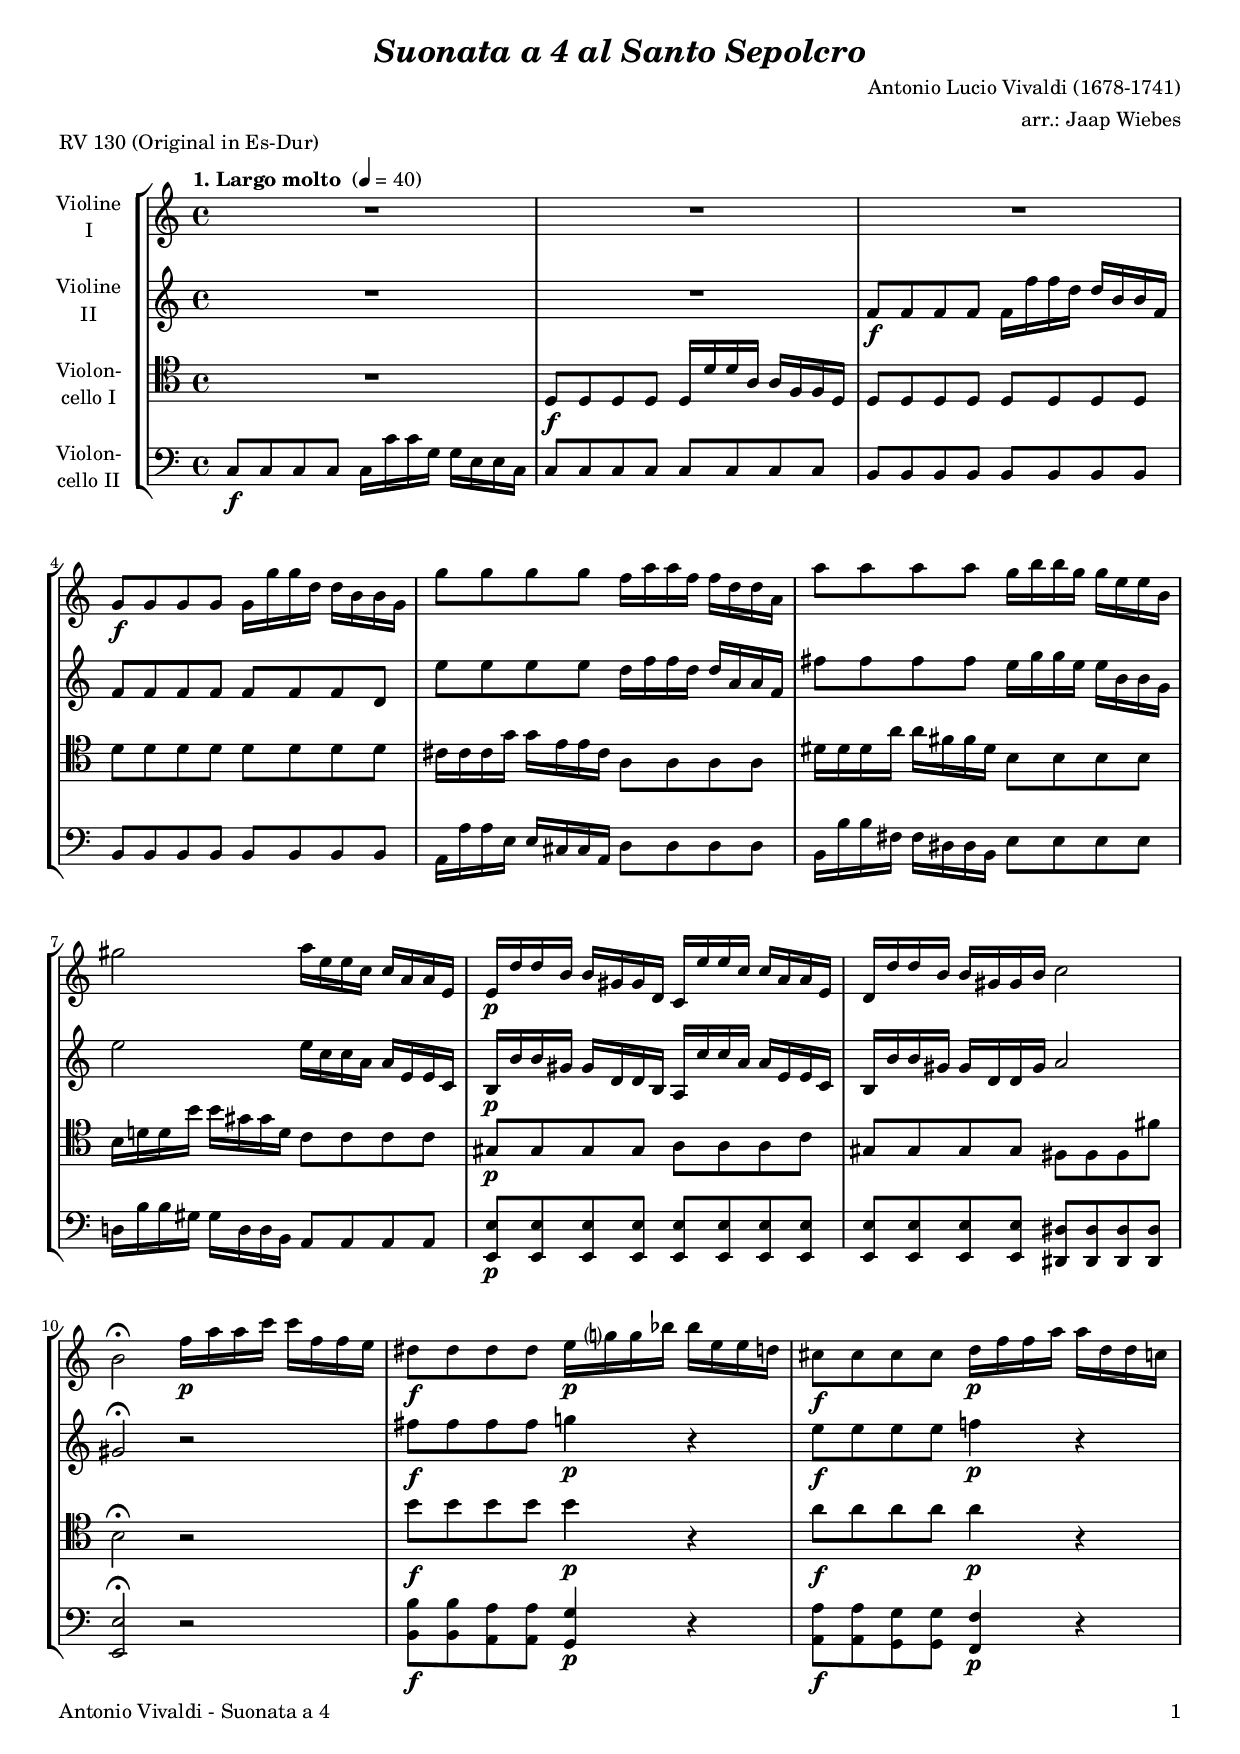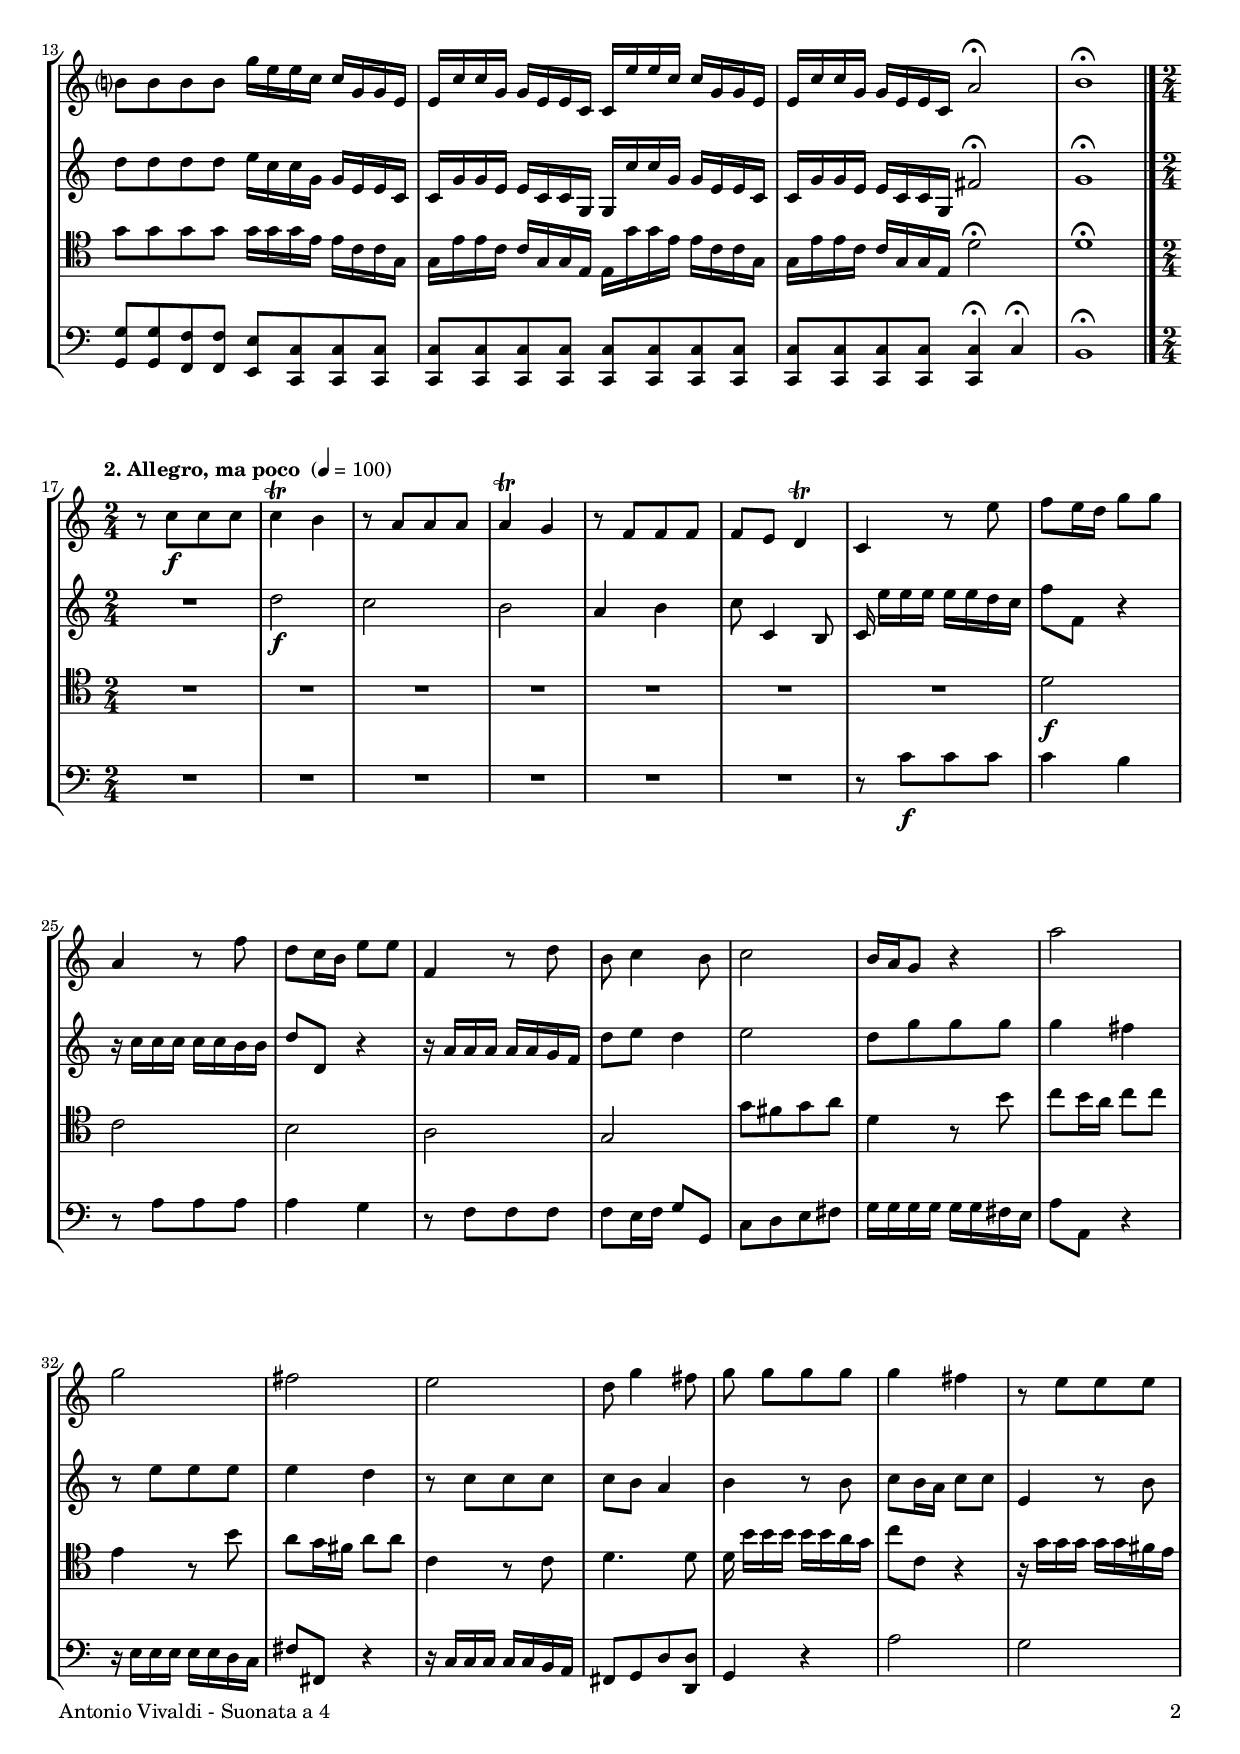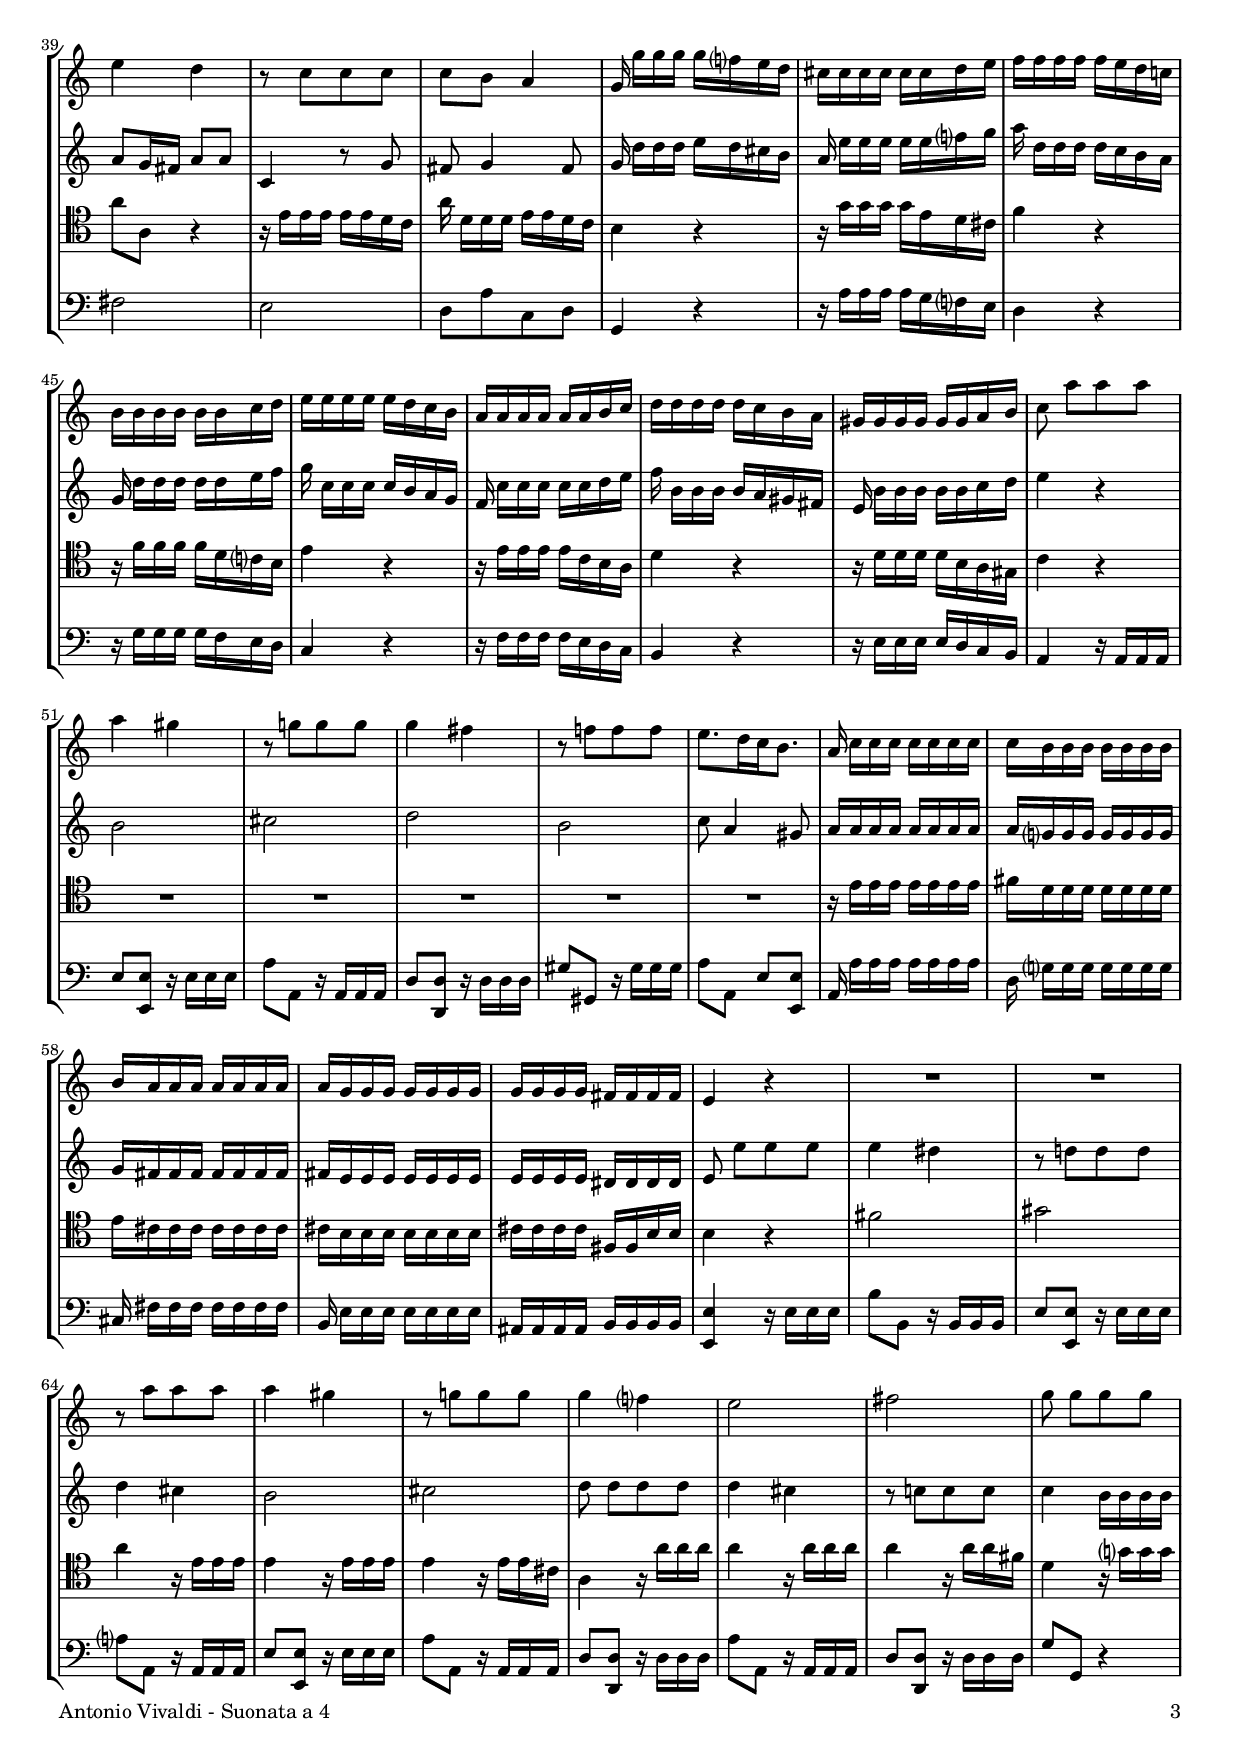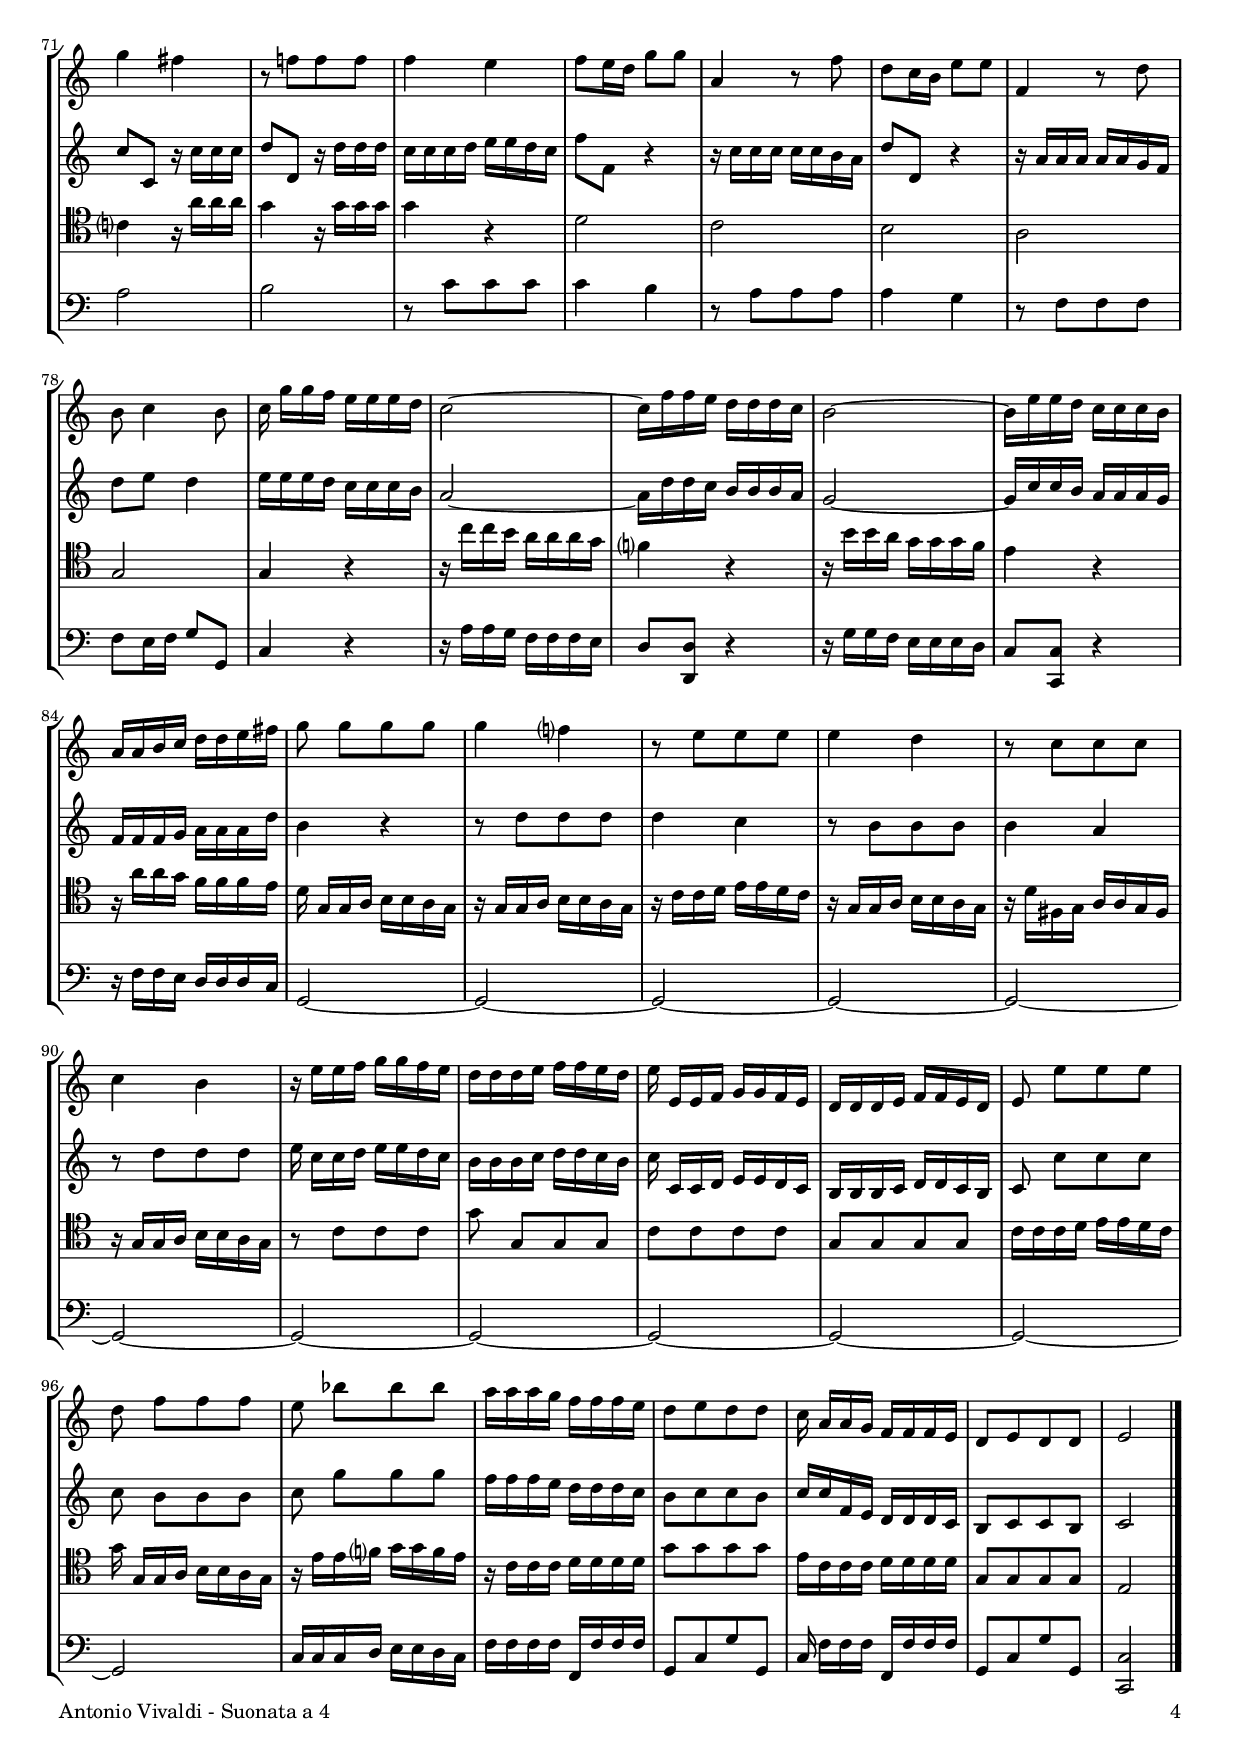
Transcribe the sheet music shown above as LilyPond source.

\version "2.22.0"
\include "deutsch.ly"

#(set-global-staff-size 17.5)

\header {
  title     = \markup \bold \italic "Suonata a 4 al Santo Sepolcro"
  composer  = "Antonio Lucio Vivaldi (1678-1741)"
  arranger  = "arr.: Jaap Wiebes"
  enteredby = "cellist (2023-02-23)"
  piece     = "RV 130 (Original in Es-Dur)"
}

voiceconsts = {
  \key c \major
  \time 4/4
  \clef "treble"
%  \numericTimeSignature
  \compressEmptyMeasures
  % Set default beaming for all staves
%  \set Timing.beamExceptions = #'()
%  \set Timing.baseMoment     = #(ly:make-moment 1 4)
%  \set Timing.beatStructure  = #'(1 1 1 1)
}

mist = "string ensemble 1"
mivl = "violin"
miba = "cello"
mipz = "pizzicato strings"

introa = {        \tempo "1. Largo molto "      4=40 }
introb = { \break \tempo "2. Allegro, ma poco " 4=100 \time 2/4 }

atem = \mark \markup \box \italic "a tempo"
dcaf = \mark \markup \box \italic "D.C. al Fine"
fine = \mark \markup \box \italic "Fine"
legg = \markup \italic "leggiero"
rall = \mark \markup \box \italic "rall."
rit  = \mark \markup \box \italic "rit."

va = \relative c'' {
  \voiceconsts

  \introa
  R1*3
  g8\f g g g g16 g' g d d h h g
  g'8 g g g f16 a a f f d d a
  a'8 a a a g16 h h g g e e h

  gis'2 a16 e e c c a a e
  e\p d' d h h gis gis d c e' e c c a a e
  d d' d h h gis gis h c2
  h\fermata f'16\p a a c c f, f e
  dis8\f dis dis dis e16\p g? g b b e, e d
  cis8\f cis cis cis d16\p f f a a d, d c

  h?8 h h h g'16 e e c c g g e
  e c' c g g e e c c e' e c c g g e
  e c' c g g e e c a'2\fermata
  h1\fermata \bar "|."

  \introb
  r8 c[\f c c]
  c4\trill h
  r8 a[ a a]
  a4\trill g
  r8 f[ f f]
  f e d4\trill
  c r8 e'
  f e16 d g8 g

  a,4 r8 f'
  d c16 h e8 e
  f,4 r8 d'
  h c4 h8
  c2
  h16 a g8 r4

  a'2
  g
  fis
  e
  d8 g4 fis8
  g g[ g g]
  
  g4 fis
  r8 e[ e e]
  e4 d
  r8 c[ c c]
  c h a4

  g16 g'[ g g] g f? e d
  cis cis cis cis cis cis d e
  f f f f f e d c!
  h h h h h h c d
  e e e e e d c h

  a a a a a a h c
  d d d d d c h a
  gis gis gis gis gis gis a h
  c8 a'[ a a]
  a4 gis

  r8 g![ g g]
  g4 fis
  r8 f![ f f]
  e8.[ d16 c h8.]
  a16 c[ c c] c c c c

  c h h h h h h h
  h a a a a a a a
  a g g g g g g g
  g g g g fis fis fis fis
  e4 r

  R2*2
  r8 a'[ a a]
  a4 gis
  r8 g![ g g]

  g4 f?
  e2
  fis
  g8 g[ g g]
  g4 fis

  r8 f![ f f]
  f4 e
  f8 e16 d g8 g
  a,4 r8 f'
  d c16 h e8 e

  f,4 r8 d'
  h c4 h8
  c16 g'[ g f] e e e d
  c2~
  c16 f f e d d d c

  h2~
  h16 e e d c c c h
  a a h c d d e fis
  g8 g[ g g]
  g4 f?

  r8 e[ e e]
  e4 d
  r8 c[ c c]
  c4 h
  r16 e e f g g f e

  d d d e f f e d
  e e,[ e f] g g f e
  d d d e f f e d
  e8 e'[ e e]
  d f[ f f]

  e b'[ b b]
  a16 a a g f f f e
  d8[ e d d]
  c16 a[ a g] f f f e
  d8[ e d d]
  e2 \bar "|."
}

vb = \relative c' {
  \voiceconsts

  \introa
  R1*2
  f8\f f f f f16 f' f d d h h f
  f8 f f f f f f d
  e' e e e d16 f f d d a a f
  fis'8 fis fis fis e16 g g e e h h g

  e'2 e16 c c a a e e c
  h\p h' h gis gis d d h a c' c a a e e c
  h h' h gis gis d d gis a2
  gis\fermata r
  fis'8\f fis fis fis g!4\p r
  e8\f e e e f!4\p r

  d8 d d d e16 c c g g e e c
  c g' g e e c c g g c' c g g e e c
  c g' g e e c c g fis'2\fermata
  g1\fermata \bar "|."

  \introb
  R2
  d'\f
  c
  h
  a4 h
  c8 c,4 h8
  c16 e'[ e e] e e d c
  f8 f, r4

  r16 c' c c c c h h
  d8 d, r4
  r16 a' a a a a g f
  d'8 e d4
  e2
  d8[ g g g]

  g4 fis
  r8 e[ e e]
  e4 d
  r8 c[ c c]
  c h a4
  h r8 h

  c h16 a c8 c
  e,4 r8 h'
  a g16 fis a8 a
  c,4 r8 g'
  fis g4 fis8

  g16 d'[ d d] e d cis h
  a e'[ e e] e e f? g
  a d,[ d d] d c h a
  g d'[ d d] d d e f
  g c,[ c c] c h a g

  f c'[ c c] c c d e
  f h,[ h h] h a gis fis
  e h'[ h h] h h c d
  e4 r
  h2

  cis
  d
  h
  c8 a4 gis8
  a16 a a a a a a a

  a g? g g g g g g
  g fis fis fis fis fis fis fis
  fis e e e e e e e
  e e e e dis dis dis dis
  e8 e'[ e e]

  e4 dis
  r8 d![ d d]
  d4 cis
  h2
  cis

  d8 d[ d d]
  d4 cis
  r8 c![ c c]
  c4 h16 h h h
  c8 c, r16 c' c c

  d8 d, r16 d' d d
  c c c d e e d c
  f8 f, r4
  r16 c' c c c c h a
  d8 d, r4

  r16 a' a a a a g f
  d'8 e d4
  e16 e e d c c c h
  a2~
  a16 d d c h h h a

  g2~
  g16 c c h a a a g
  f f f g a a a d
  h4 r
  r8 d[ d d]

  d4 c
  r8 h[ h h]
  h4 a
  r8 d[ d d]
  e16 c[ c d] e e d c

  h h h c d d c h
  c c,[ c d] e e d c
  h h h c d d c h
  c8 c'[ c c]
  c h[ h h]

  c g'[ g g]
  f16 f f e d d d c
  h8[ c c h]
  c16 c f, e d d d c
  h8[ c c h]
  c2 \bar "|."
}

vc = \relative c {
  \voiceconsts
  \clef "tenor"
  
  \introa
  R1
  d8\f d d d d16 d' d a a f f d
  d8 d d d d d d d
  d' d d d d d d d
  cis16 cis cis g' g e e cis a8 a a a
  dis16 dis dis a' a fis fis dis h8 h h h

  h16 d! d h' h gis gis d c8 c c c
  gis\p gis gis gis a a a c
  gis gis gis gis fis fis fis fis'
  h,2\fermata r
  h'8\f h h h h4\p r
  a8\f a a a a4\p r

  g8 g g g g16 g g e e c c g
  g e' e c c g g e e g' g e e c c g
  g e' e c c g g e d'2\fermata
  d1\fermata \bar "|."

  \introb
  R2*7
  d2\f

  c
  h
  a
  g
  g'8[ fis g a]
  d,4 r8 h'

  c h16 a c8 c
  e,4 r8 h'
  a g16 fis a8 a
  c,4 r8 c
  d4. d8
  d16 h'[ h h] h h a g

  c8 c, r4
  r16 g' g g g g fis e
  a8 a, r4
  r16 e' e e e e d c
  a' d,[ d d] e e d c

  h4 r
  r16 g' g g g e d cis
  f4 r
  r16 f f f f d c? h
  e4 r

  r16 e e e e c h a
  d4 r
  r16 d d d d h a gis
  c4 r
  R2*5
  r16 e e e e e e e

  fis d d d d d d d
  e cis cis cis cis cis cis cis
  cis h h h h h h h
  cis cis cis cis fis, fis h h
  h4 r

  fis'2
  gis
  a4 r16 e e e
  e4 r16 e e e
  e4 r16 e e cis

  a4 r16 a' a a
  a4 r16 a a a
  a4 r16 a a fis
  d4 r16 g? g g
  c,?4 r16 a' a a

  g4 r16 g g g
  g4 r
  d2
  c
  h

  a
  g
  g4 r
  r16 c' c h a a a g
  f?4 r

  r16 h h a g g g f
  e4 r
  r16 a a g f f f e
  d g,[ g a] h h a g
  r g g a h h a g

  r c c d e e d c
  r g g a h h a g
  r d' fis, g a a g fis
  r g g a h h a g
  r8 c[ c c]

  g' g,[ g g]
  c[ c c c]
  g[ g g g]
  c16 c c d e e d c
  g' g,[ g a] h h a g

  r e' e f? g g f e
  r c c c d d d d
  g8[ g g g]
  e16 c c c d d d d
  g,8[ g g g]
  e2 \bar "|."
}

vd = \relative c {
  \voiceconsts
  \clef "bass"
  
  \introa
  c8\f c c c c16 c' c g g e e c
  c8 c c c c c c c
  h h h h h h h h
  h h h h h h h h

  a16 a' a e e cis cis a d8 d d d
  h16 h' h fis fis dis dis h e8 e e e

  d!16 h' h gis gis d d h a8 a a a
  <e e'>8\p <e e'> <e e'> <e e'> <e e'> <e e'> <e e'> <e e'>
  <e e'> <e e'> <e e'> <e e'> <dis dis'> <dis dis'> <dis dis'> <dis dis'>
  <e e'>2\fermata r
  <h' h'>8\f <h h'> <a a'> <a a'> <g g'>4\p r
  <a a'>8\f <a a'> <g g'> <g g'> <f f'>4\p r

  <g g'>8 <g g'> <f f'> <f f'> <e e'> <c c'> <c c'> <c c'>
  <c c'> <c c'> <c c'> <c c'> <c c'> <c c'> <c c'> <c c'>
   <c c'> <c c'> <c c'> <c c'> <c c'>4\fermata c'\fermata
  h1\fermata \bar "|."

  \introb
  R2*6
  r8 c'[\f c c]
  c4 h

  r8 a[ a a]
  a4 g
  r8 f[ f f]
  f e16 f g8 g,
  c[ d e fis]
  g16 g g g g g fis e

  a8 a, r4
  r16 e' e e e e d c
  fis8 fis, r4
  r16 c' c c c c h a
  fis8[ g d' <d, d'> ]
  g4 r

  a'2
  g
  fis
  e
  d8[ a' c, d]

  g,4 r
  r16 a' a a a g f? e
  d4 r
  r16 g g g g f e d
  c4 r

  r16 f f f f e d c
  h4 r
  r16 e e e e d c h
  a4 r16 a a a
  e'8 <e, e'> r16 e' e e

  a8 a, r16 a a a
  d8 <d, d'> r16 d' d d
  gis8 gis, r16 gis' gis gis
  a8 a, e' <e, e'>
  a16 a'[ a a] a a a a

  d, g?[ g g] g g g g
  cis, fis[ fis fis] fis fis fis fis
  h, e[ e e] e e e e
  ais, ais ais ais h h h h
  <e, e'>4 r16 e' e e

  h'8 h, r16 h h h
  e8 <e, e'> r16 e' e e
  a?8 a, r16 a a a
  e'8 <e, e'> r16 e' e e
  a8 a, r16 a a a

  d8 <d, d'> r16 d' d d
  a'8 a, r16 a a a
  d8 <d, d'> r16 d' d d
  g8 g, r4
  a'2

  h
  r8 c[ c c]
  c4 h
  r8 a[ a a]
  a4 g
  r8 f[ f f]
  f e16 f g8 g,
  c4 r
  r16 a' a g f f f e
  d8 <d, d'> r4

  r16 g' g f e e e d
  c8 <c, c'> r4
  r16 f' f e d d d c
  g2~
  g~

  g~
  g~
  g~
  g~
  g~

  g~
  g~
  g~
  g~
  g

  c16 c c d e e d c
  f f f f f, f' f f
  g,8[ c g' g,]
  c16 f[ f f] f, f' f f
  g,8[ c g' g,]
  <c, c'>2 \bar "|."
}


music = \new StaffGroup <<
      \new Staff {
	\set Staff.midiInstrument = \mivl
	\set Staff.instrumentName = \markup \center-column { "Violine" "I" }
	\transpose c c { \va }
      }

      \new Staff {
	\set Staff.midiInstrument = \mivl
	\set Staff.instrumentName = \markup \center-column { "Violine" "II" }
	\transpose c c { \vb }
      }

      \new Staff {
	\set Staff.midiInstrument = \miba
	\set Staff.instrumentName = \markup \center-column { "Violon-" "cello I" }
	\transpose c c { \vc }
      }

      \new Staff {
	\set Staff.midiInstrument = \miba
	\set Staff.instrumentName = \markup \center-column { "Violon-" "cello II" }
	\transpose c c { \vd }
      }
>>

\book {
   \paper {
    print-page-number = ##t
    print-first-page-number = ##t
    ragged-last-bottom = ##f
    oddHeaderMarkup = \markup \null
    evenHeaderMarkup = \markup \null
    oddFooterMarkup = \markup {
      \fill-line {
        \on-the-fly #print-page-number-check-first
        "Antonio Vivaldi - Suonata a 4" \fromproperty #'page:page-number-string
      }
    }
    evenFooterMarkup = \oddFooterMarkup
  } \score {
    \music
    \layout {}
  }

  \score {
    \unfoldRepeats \music

    \midi {
      \context {
        \Score
      }
    }
  }
}